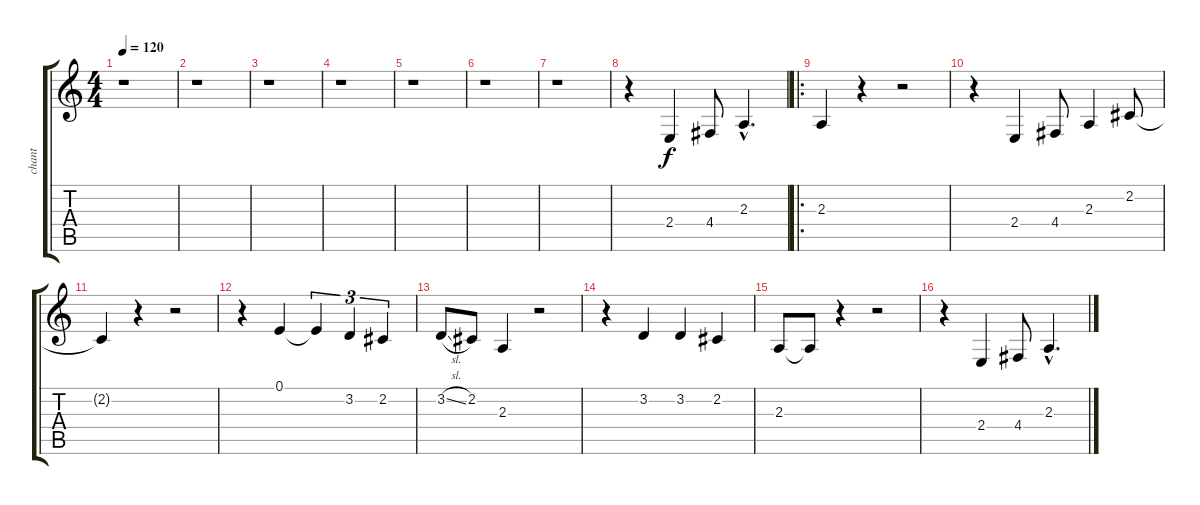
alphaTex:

\track ("chant" "chant") {instrument brightacousticpiano}
\staff {score tabs}
\tuning (E4 B3 G3 D3 A2 E2) {hide}
\ts (4 4)
\tempo 120
\clef g2
\ks c
r.1{dy f instrument brightacousticpiano} |
r.1 |
r.1 |
r.1 |
r.1 |
r.1 |
r.1 |
r.4 2.4.4 4.4.8 2.3{hac}.4{d} |
\ro
2.3.4 r.4 r.2 |
r.4 2.4.4 4.4.8 2.3.4 2.2.8 |
2.2{t}.4 r.4 r.2 |
r.4 0.1.4 0.1{t}.4{tu (3 2)} 3.2.4{tu (3 2)} 2.2.4{tu (3 2)} |
3.2{sl}.8 2.2.8 2.3.4 r.2 |
r.4 3.2.4 3.2.4 2.2.4 |
2.3.8 2.3{t}.8 r.4 r.2 |
r.4 2.4.4 4.4.8 2.3{hac}.4{d}
